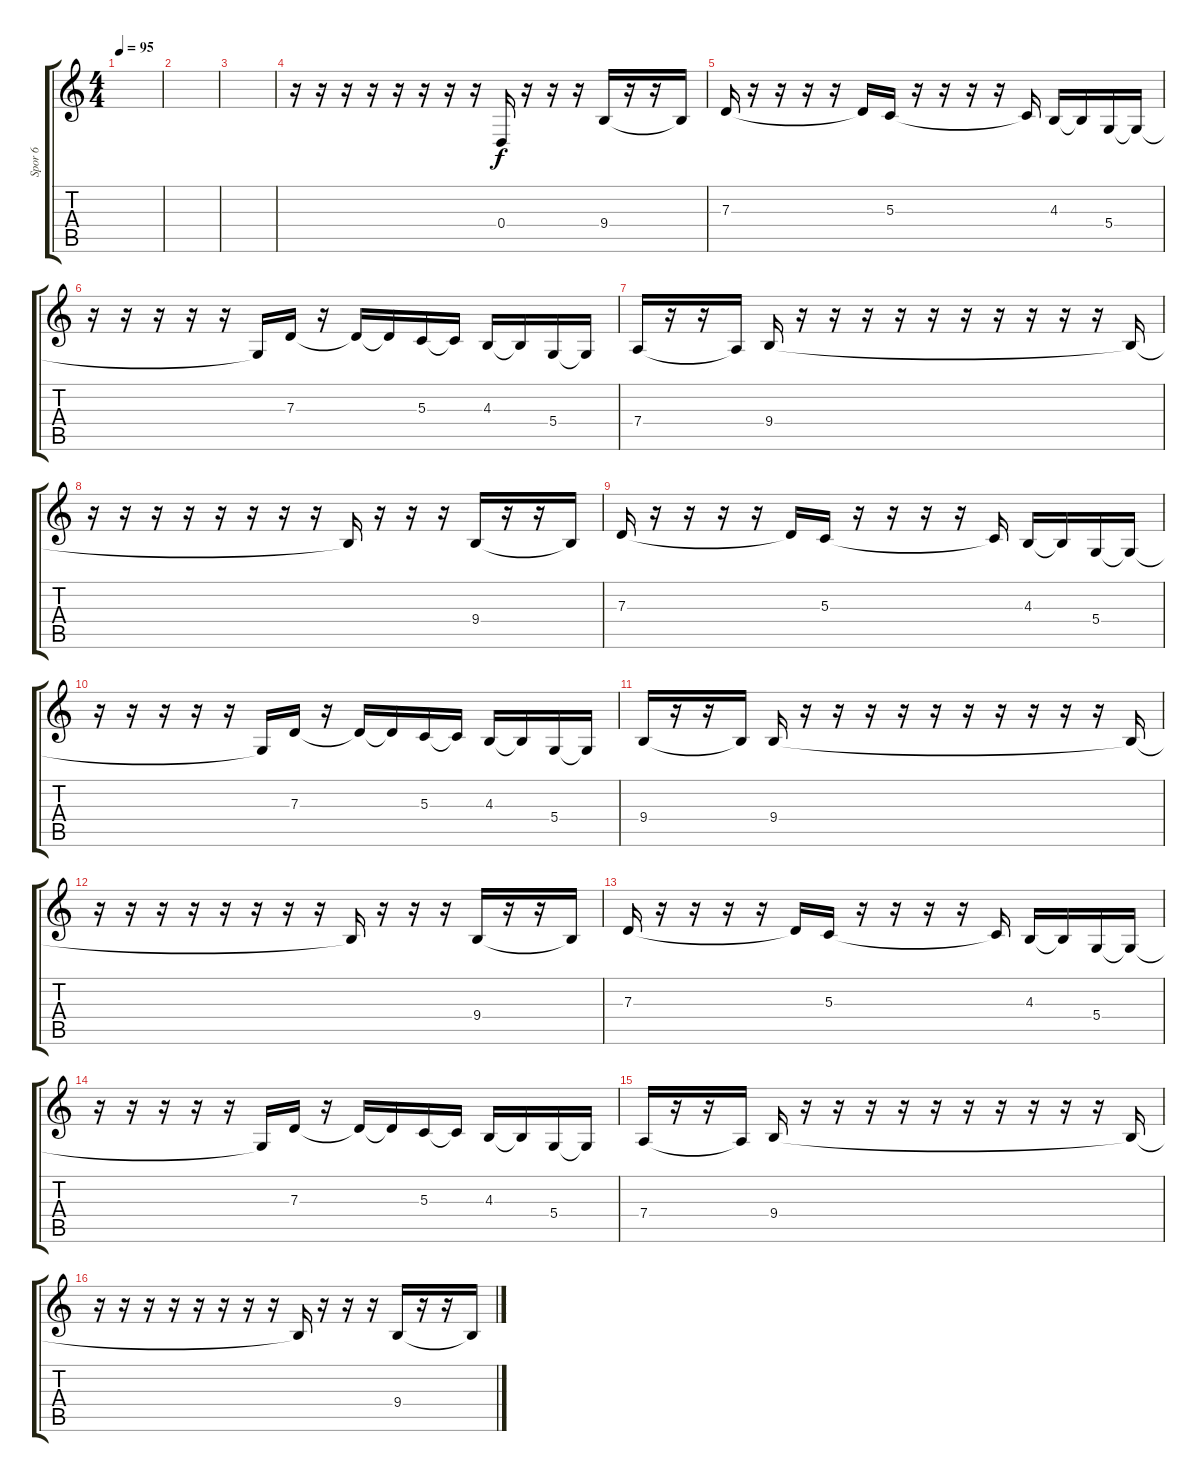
\track ("Spor 6" "Spor 6") {instrument harmonica}
\staff {score tabs}
\tuning (E4 B3 G3 D3 A2 E2) {hide}
\ts (4 4)
\tempo 95
\clef g2
\ks c
|
|
|
r.16 r.16 r.16 r.16 r.16 r.16 r.16 r.16 0.4.16 r.16 r.16 r.16 9.4.16 r.16 r.16 9.4{t}.16 |
7.3.16 r.16 r.16 r.16 r.16 7.3{t}.16 5.3.16 r.16 r.16 r.16 r.16 5.3{t}.16 4.3.16 4.3{t}.16 5.4.16 5.4{t}.16 |
r.16 r.16 r.16 r.16 r.16 5.4{t}.16 7.3.16 r.16 7.3{t}.16 7.3{t}.16 5.3.16 5.3{t}.16 4.3.16 4.3{t}.16 5.4.16 5.4{t}.16 |
7.4.16 r.16 r.16 7.4{t}.16 9.4.16 r.16 r.16 r.16 r.16 r.16 r.16 r.16 r.16 r.16 r.16 9.4{t}.16 |
r.16 r.16 r.16 r.16 r.16 r.16 r.16 r.16 9.4{t}.16 r.16 r.16 r.16 9.4.16 r.16 r.16 9.4{t}.16 |
7.3.16 r.16 r.16 r.16 r.16 7.3{t}.16 5.3.16 r.16 r.16 r.16 r.16 5.3{t}.16 4.3.16 4.3{t}.16 5.4.16 5.4{t}.16 |
r.16 r.16 r.16 r.16 r.16 5.4{t}.16 7.3.16 r.16 7.3{t}.16 7.3{t}.16 5.3.16 5.3{t}.16 4.3.16 4.3{t}.16 5.4.16 5.4{t}.16 |
9.4.16 r.16 r.16 9.4{t}.16 9.4.16 r.16 r.16 r.16 r.16 r.16 r.16 r.16 r.16 r.16 r.16 9.4{t}.16 |
r.16 r.16 r.16 r.16 r.16 r.16 r.16 r.16 9.4{t}.16 r.16 r.16 r.16 9.4.16 r.16 r.16 9.4{t}.16 |
7.3.16 r.16 r.16 r.16 r.16 7.3{t}.16 5.3.16 r.16 r.16 r.16 r.16 5.3{t}.16 4.3.16 4.3{t}.16 5.4.16 5.4{t}.16 |
r.16 r.16 r.16 r.16 r.16 5.4{t}.16 7.3.16 r.16 7.3{t}.16 7.3{t}.16 5.3.16 5.3{t}.16 4.3.16 4.3{t}.16 5.4.16 5.4{t}.16 |
7.4.16 r.16 r.16 7.4{t}.16 9.4.16 r.16 r.16 r.16 r.16 r.16 r.16 r.16 r.16 r.16 r.16 9.4{t}.16 |
r.16 r.16 r.16 r.16 r.16 r.16 r.16 r.16 9.4{t}.16 r.16 r.16 r.16 9.4.16 r.16 r.16 9.4{t}.16
